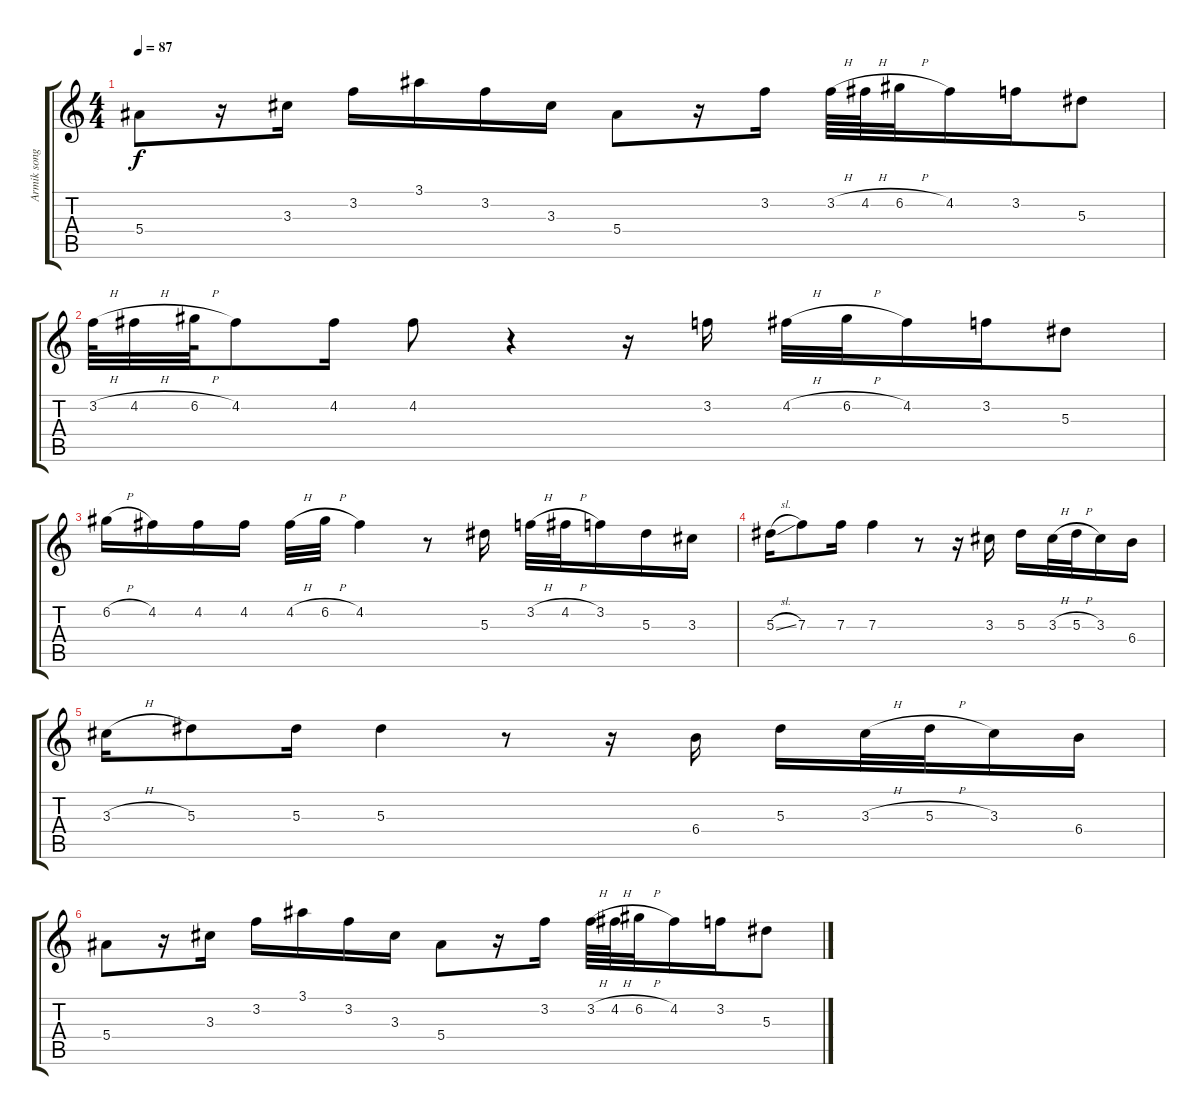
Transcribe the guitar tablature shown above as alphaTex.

\track ("Armik song" "Armik song") {solo instrument acousticguitarsteel}
\staff {score tabs}
\tuning (G4 D4 Bb3 F3 C3 G2) {hide}
\ts (4 4)
\tempo 87
\clef g2
\ks c
5.4.8{dy f} r.16 3.3.16 3.2.16 3.1.16 3.2.16 3.3.16 5.4.8 r.16 3.2.16 3.2{h}.64 4.2{h}.64 6.2{h}.32 4.2.16 3.2.16 5.3.8 |
3.2{h}.64 4.2{h}.32 6.2{h}.64 4.2.8 4.2.16 4.2.8 r.4 r.16 3.2.16 4.2{h}.32 6.2{h}.32 4.2.16 3.2.16 5.3.8 |
6.2{h}.16 4.2.16 4.2.16 4.2.16 4.2{h}.32 6.2{h}.32 4.2.4 r.8 5.3.16 3.2{h}.32 4.2{h}.32 3.2.16 5.3.16 3.3.16 |
5.3{sl}.16 7.3.8 7.3.16 7.3.4 r.8 r.16 3.3.16 5.3.16 3.3{h}.32 5.3{h}.32 3.3.16 6.4.16 |
3.3{h}.16 5.3.8 5.3.16 5.3.4 r.8 r.16 6.4.16 5.3.16 3.3{h}.32 5.3{h}.32 3.3.16 6.4.16 |
5.4.8 r.16 3.3.16 3.2.16 3.1.16 3.2.16 3.3.16 5.4.8 r.16 3.2.16 3.2{h}.64 4.2{h}.64 6.2{h}.32 4.2.16 3.2.16 5.3.8
